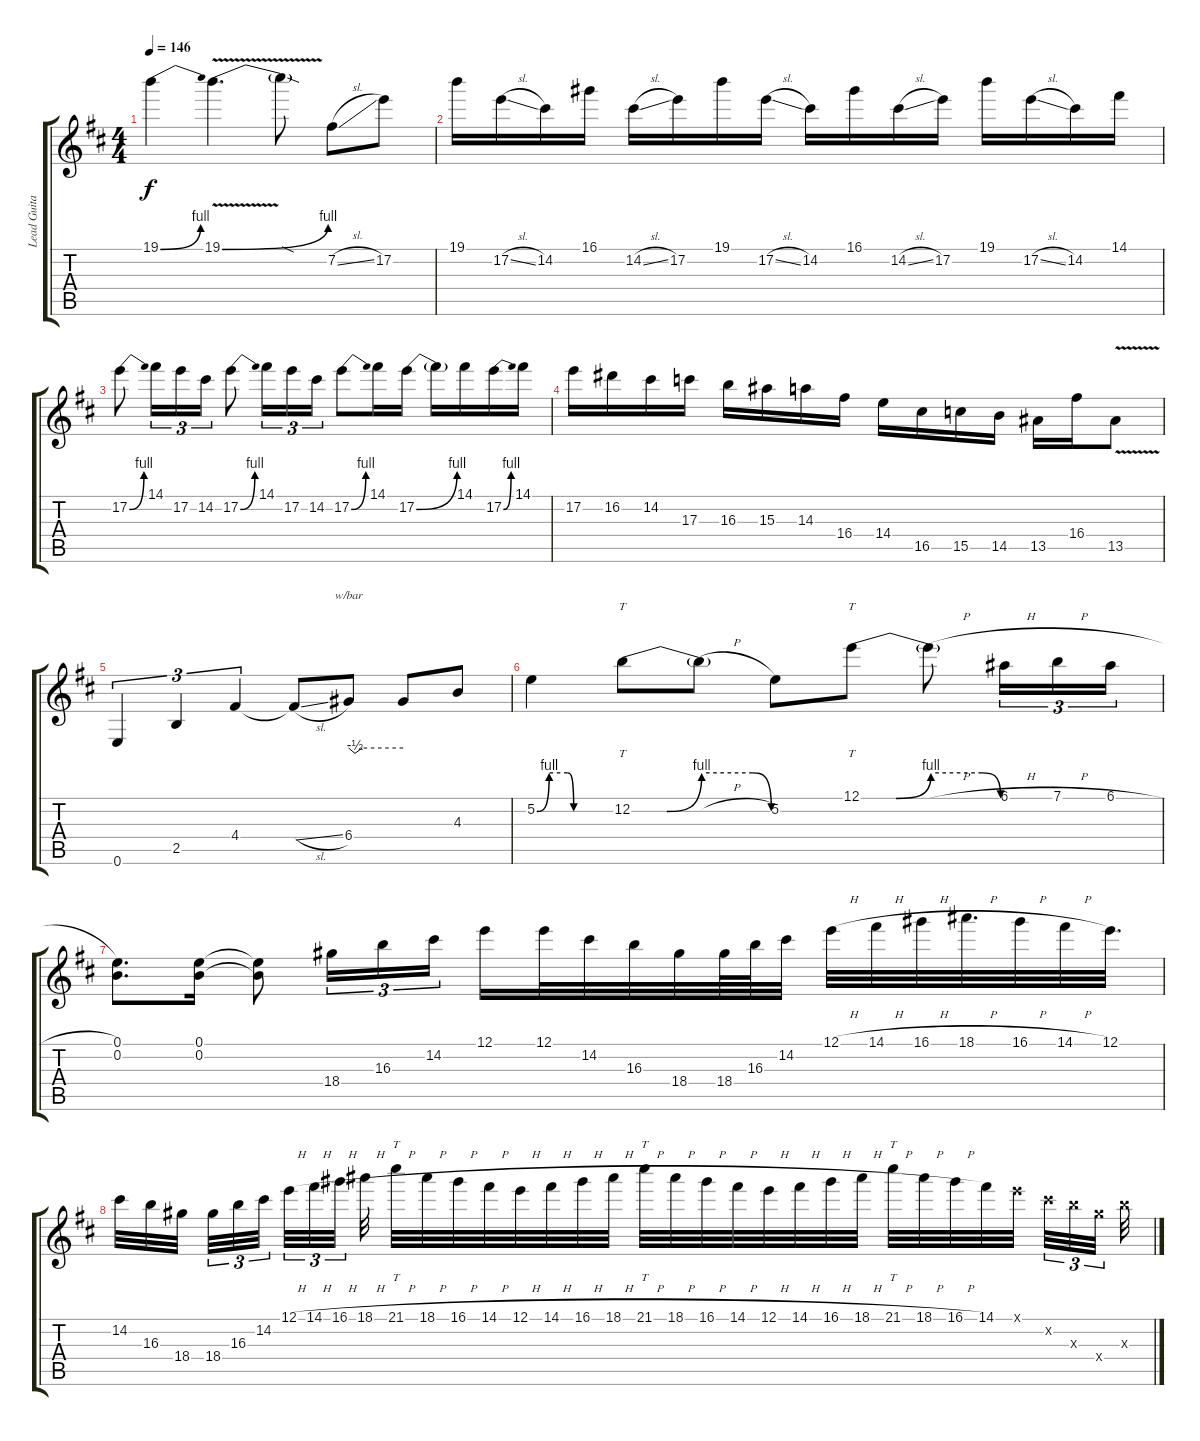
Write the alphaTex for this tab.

\track ("Lead Guitar" "Lead Guita") {instrument overdrivenguitar}
\staff {score tabs}
\tuning (E4 B3 G3 D3 A2 E2) {hide}
\ts (4 4)
\tempo 146
\clef g2
\ks bminor
19.1{be (bend 0 0 60 4)}.4{dy f} 19.1{be (bend 0 0 60 4) v}.4{d} 19.1{sod t}.8 7.2{sl}.8 17.2.8 |
19.1.16 17.2{sl}.16 14.2.16 16.1.16 14.2{sl}.16 17.2.16 19.1.16 17.2{sl}.16 14.2.16 16.1.16 14.2{sl}.16 17.2.16 19.1.16 17.2{sl}.16 14.2.16 14.1.16 |
17.2{be (bend 0 0 60 4)}.8 14.1.16{tu (3 2)} 17.2.16{tu (3 2)} 14.2.16{tu (3 2)} 17.2{be (bend 0 0 60 4)}.8 14.1.16{tu (3 2)} 17.2.16{tu (3 2)} 14.2.16{tu (3 2)} 17.2{be (bend 0 0 60 4)}.8 14.1.16 17.2{be (bend 0 0 60 4)}.16 17.2{t}.16 14.1.16 17.2{be (bend 0 0 60 4)}.16 14.1.16 |
17.2.16 16.2.16 14.2.16 17.3.16 16.3.16 15.3.16 14.3.16 16.4.16 14.4.16 16.5.16 15.5.16 14.5.16 13.5.16 16.4.16 13.5{v}.8 |
0.6.4{tu (3 2)} 2.5.4{tu (3 2)} 4.4.4{tu (3 2)} 4.4{sl t}.8 6.4.8{tbe (custom default 0 0 7 -2 15 0 60 0)} 6.4{t}.8 4.3.8 |
5.2{be (custom 0 0 10 4 25 4 30 0 60 0)}.4 12.2{be (custom 0 0 15 0 30 4 52 4 60 0)}.8{tt} 12.2{h t}.8 5.2.8 12.1{be (custom 0 0 15 0 30 4 52 4 60 0)}.8{tt} 12.1{h t}.8 6.1{h}.16{tu (3 2)} 7.1{h}.16{tu (3 2)} 6.1{h}.16{tu (3 2)} |
(0.1 0.2).8{d} (0.1 0.2).16 (0.1{t} 0.2{t}).8 18.4.16{tu (3 2)} 16.3.16{tu (3 2)} 14.2.16{tu (3 2)} 12.1.16 12.1.32 14.2.32 16.3.32 18.4.32 18.4.64 16.3.64 14.2.32 12.1{h}.32 14.1{h}.32 16.1{h}.32 18.1{h}.32{d} 16.1{h}.32 14.1{h}.32 12.1.32{d} |
14.2.32 16.3.32 18.4.32{beam splitsecondary} 18.4.32{tu (3 2)} 16.3.32{tu (3 2)} 14.2.32{tu (3 2) beam splitsecondary} 12.1{h}.32{tu (3 2)} 14.1{h}.32{tu (3 2)} 16.1{h}.32{tu (3 2) beam splitsecondary} 18.1{h}.32 21.1{h}.32{tt} 18.1{h}.32 16.1{h}.32 14.1{h}.32 12.1{h}.32 14.1{h}.32 16.1{h}.32 18.1{h}.32 21.1{h}.32{tt} 18.1{h}.32 16.1{h}.32 14.1{h}.32 12.1{h}.32 14.1{h}.32 16.1{h}.32 18.1{h}.32 21.1{h}.32{tt} 18.1{h}.32 16.1{h}.32 14.1.32 12.1{x}.32{beam splitsecondary} 14.2{x}.32{tu (3 2)} 16.3{x}.32{tu (3 2)} 18.4{x}.32{tu (3 2) beam splitsecondary} 16.3{x}.32
